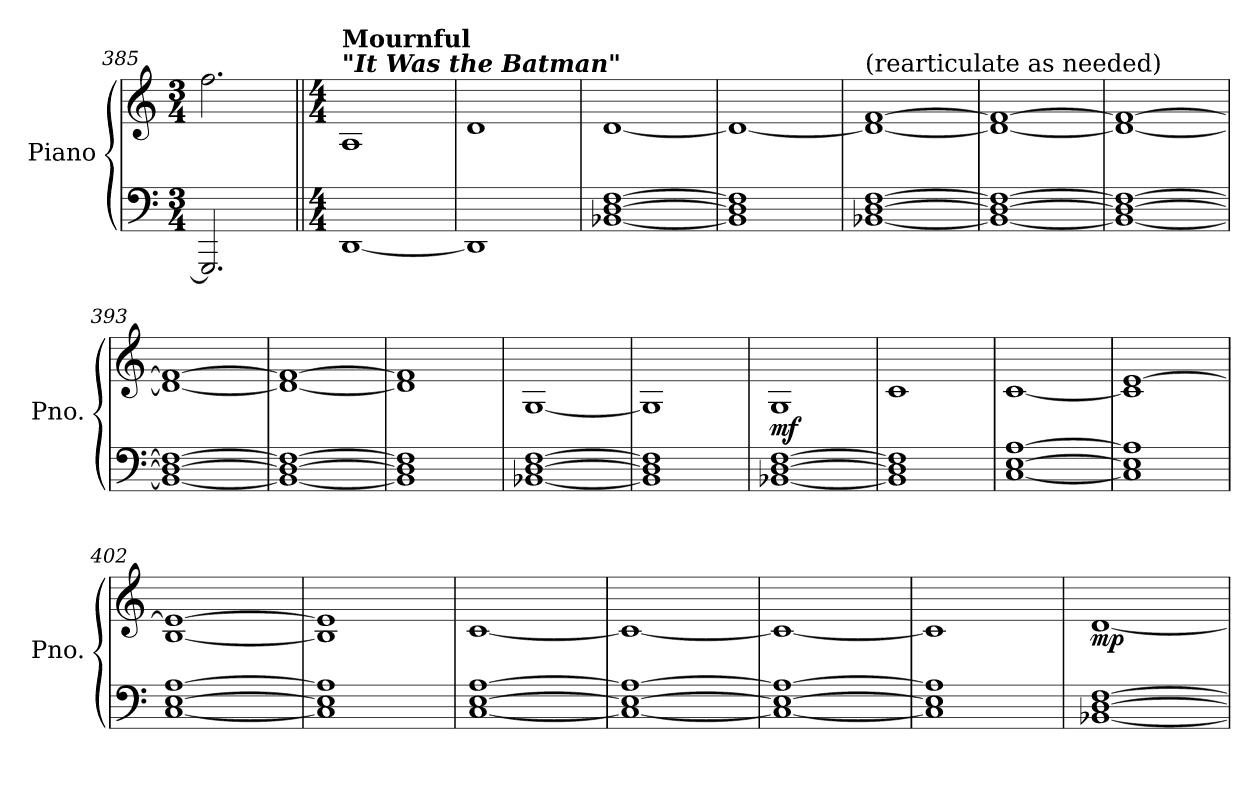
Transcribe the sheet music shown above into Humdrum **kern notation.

**kern	**kern	**dynam
*part1	*part1	*part1
*staff2	*staff1	*staff1/2
*I"Piano	*	*
*I'Pno.	*	*
*clefF4	*clefG2	*
*k[]	*k[]	*
*M3/4	*M3/4	*
=385	=385	=385
2.GGG/]	2.ff\	.
!!LO:LB:g=z
=386||	=386||	=386||
*M4/4	*M4/4	*
*	*MM96	*
!	!LO:TX:a:Bi:t="It Was the Batman"	!
!	!LO:TX:a:B:t=Mournful	!
[1DD	1A	.
=387	=387	=387
1DD]	1d	.
=388	=388	=388
[1BB-X [1D [1F	[1d	.
=389	=389	=389
1BB-] 1D] 1F]	1d_	.
=390	=390	=390
!	!LO:TX:a:t=(rearticulate as needed)	!
[1BB-X [1D [1F	1d_ [1f	.
=391	=391	=391
1BB-_ 1D_ 1F_	1d_ 1f_	.
=392	=392	=392
1BB-_ 1D_ 1F_	1d_ 1f_	.
=393	=393	=393
1BB-_ 1D_ 1F_	1d_ 1f_	.
=394	=394	=394
1BB-_ 1D_ 1F_	1d_ 1f_	.
=395	=395	=395
1BB-] 1D] 1F]	1d] 1f]	.
=396	=396	=396
[1BB-X [1D [1F	[1G	.
=397	=397	=397
1BB-] 1D] 1F]	1G]	.
!!LO:LB:g=z
=398	=398	=398
!	!	!LO:DY:a=2
[1BB-X [1D [1F	1G	mf
=399	=399	=399
1BB-] 1D] 1F]	1c	.
=400	=400	=400
[1C [1E [1A	[1c	.
=401	=401	=401
1C] 1E] 1A]	1c] [1e	.
=402	=402	=402
[1C [1E [1A	[1B 1e_	.
=403	=403	=403
1C] 1E] 1A]	1B] 1e]	.
=404	=404	=404
[1C [1E [1A	[1c	.
=405	=405	=405
1C_ 1E_ 1A_	1c_	.
=406	=406	=406
1C_ 1E_ 1A_	1c_	.
=407	=407	=407
1C] 1E] 1A]	1c]	.
!!LO:LB:g=z
=408	=408	=408
!	!	!LO:DY:b
[1BB-X [1D [1F	[1d	mp
=	=	=
*-	*-	*-
